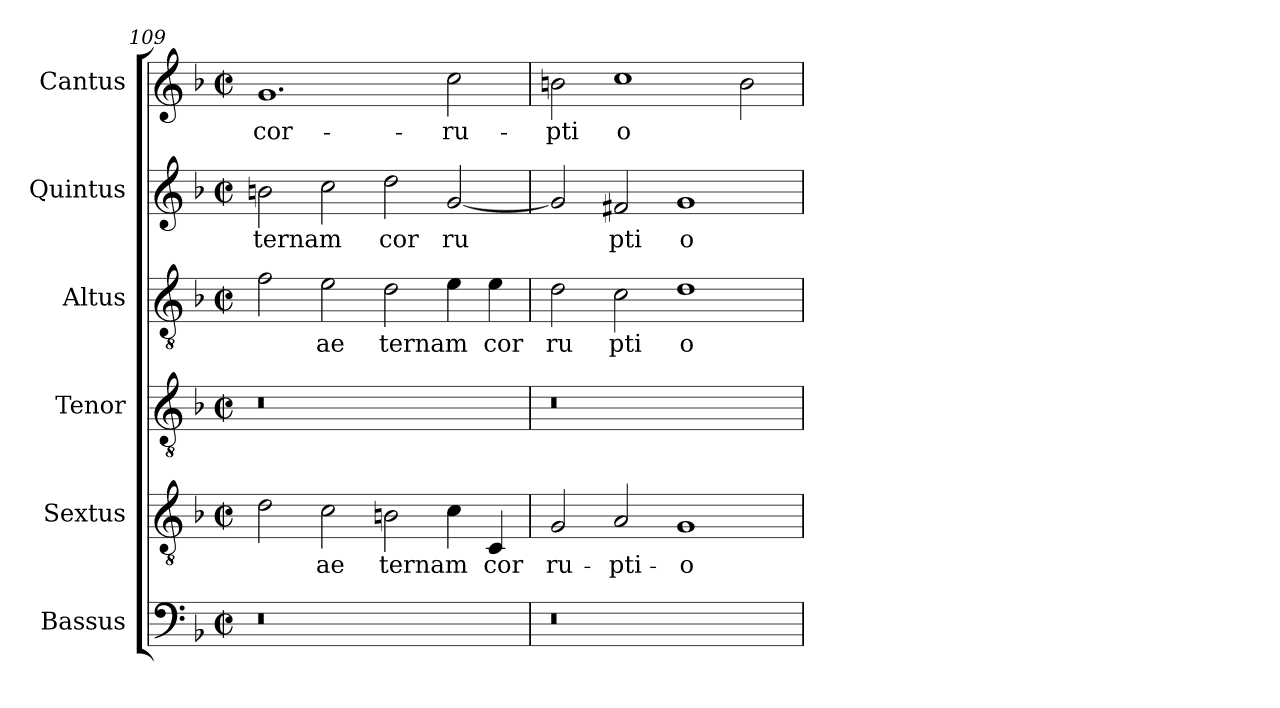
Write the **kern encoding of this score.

**kern	**kern	**text	**kern	**kern	**text	**kern	**text	**kern	**text
*part6	*part5	*part5	*part4	*part3	*part3	*part2	*part2	*part1	*part1
*staff6	*staff5	*staff5	*staff4	*staff3	*staff3	*staff2	*staff2	*staff1	*staff1
*I"Bassus	*I"Sextus	*	*I"Tenor	*I"Altus	*	*I"Quintus	*	*I"Cantus	*
*clefF4	*clefGv2	*	*clefGv2	*clefGv2	*	*clefG2	*	*clefG2	*
*k[b-]	*k[b-]	*	*k[b-]	*k[b-]	*	*k[b-]	*	*k[b-]	*
*F:	*F:	*	*F:	*F:	*	*F:	*	*F:	*
*M2/2	*M2/2	*	*M2/2	*M2/2	*	*M2/2	*	*M2/2	*
*met(c|)	*met(c|)	*	*met(c|)	*met(c|)	*	*met(c|)	*	*met(c|)	*
=109	=109	=109	=109	=109	=109	=109	=109	=109	=109
!	!	!	!	!	!	!	!LO:LY:b	!	!LO:LY:b:cj
0r	2d\	.	0r	2f\	.	2bn\	ternam	1.g	cor-
!	!	!LO:LY:b:cj	!	!	!LO:LY:b:cj	!	!	!	!
.	2c\	ae	.	2e\	ae	2cc\	.	.	.
!	!	!LO:LY:b	!	!	!LO:LY:b	!	!LO:LY:b:cj	!	!
.	2Bn\	ternam	.	2d\	ternam	2dd\	cor	.	.
!	!	!	!	!	!	!	!LO:LY:b:cj	!	!LO:LY:b:cj
.	4c\	.	.	4e\	.	[>2g/	ru	2cc\	-ru-
!	!	!LO:LY:b:cj	!	!	!LO:LY:b:cj	!	!	!	!
.	4C/	cor	.	4e\	cor	.	.	.	.
!!LO:PB:g=z
=110	=110	=110	=110	=110	=110	=110	=110	=110	=110
!	!	!LO:LY:b:cj	!	!	!LO:LY:b:cj	!	!	!	!LO:LY:b:cj
0r	2G/	ru-	0r	2d\	ru	2g/]	.	2bn\	-pti
!	!	!LO:LY:b:cj	!	!	!LO:LY:b:cj	!	!LO:LY:b:cj	!	!LO:LY:b:rj
.	2A/	-pti-	.	2c\	pti	2f#X/	pti	1cc	o
!	!	!LO:LY:b:cj	!	!	!LO:LY:b:rj	!	!LO:LY:b:cj	!	!
.	1G	-o-	.	1d	o	1g	o	.	.
.	.	.	.	.	.	.	.	2b\	.
=	=	=	=	=	=	=	=	=	=
*-	*-	*-	*-	*-	*-	*-	*-	*-	*-
